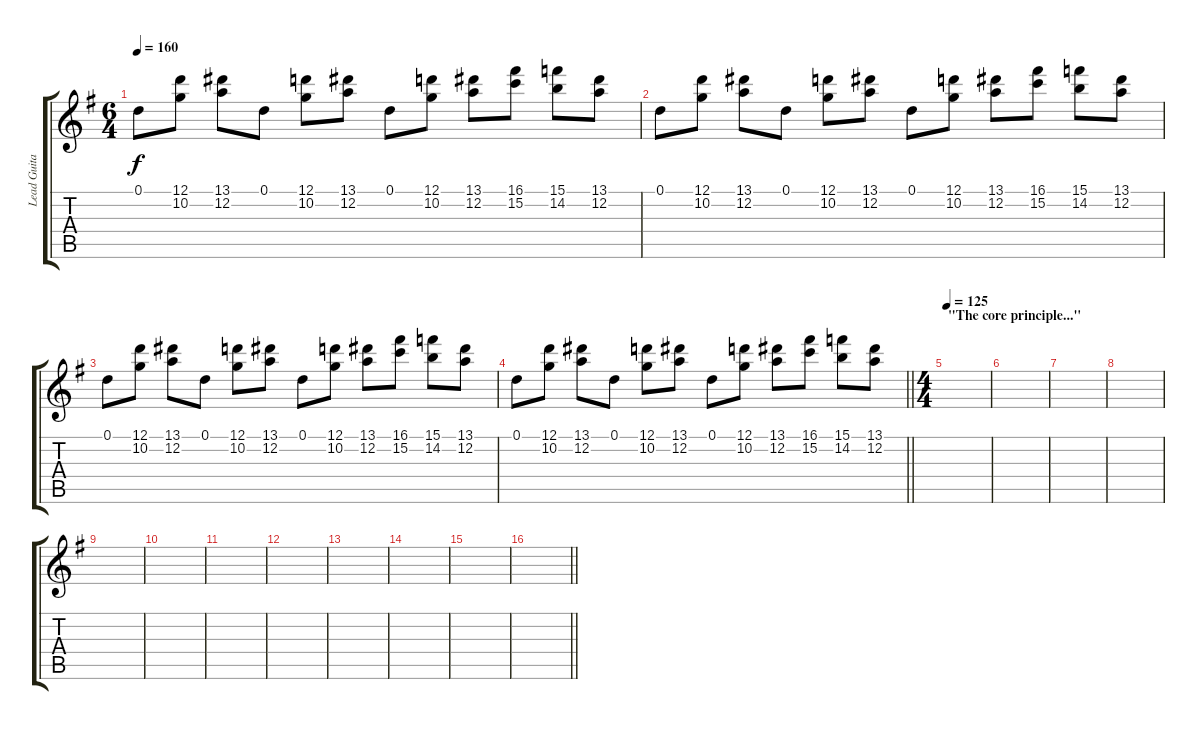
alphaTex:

\track ("Lead Guitars" "Lead Guita") {instrument distortionguitar}
\staff {score tabs}
\tuning (D4 A3 F3 C3 G2 D2) {hide}
\ts (6 4)
\tempo 160
\clef g2
\ks g
0.1.8{dy f} (12.1 10.2).8 (13.1 12.2).8 0.1.8 (12.1 10.2).8 (13.1 12.2).8 0.1.8 (12.1 10.2).8 (13.1 12.2).8 (16.1 15.2).8 (15.1 14.2).8 (13.1 12.2).8 |
0.1.8 (12.1 10.2).8 (13.1 12.2).8 0.1.8 (12.1 10.2).8 (13.1 12.2).8 0.1.8 (12.1 10.2).8 (13.1 12.2).8 (16.1 15.2).8 (15.1 14.2).8 (13.1 12.2).8 |
0.1.8 (12.1 10.2).8 (13.1 12.2).8 0.1.8 (12.1 10.2).8 (13.1 12.2).8 0.1.8 (12.1 10.2).8 (13.1 12.2).8 (16.1 15.2).8 (15.1 14.2).8 (13.1 12.2).8 |
\barLineRight lightlight
0.1.8 (12.1 10.2).8 (13.1 12.2).8 0.1.8 (12.1 10.2).8 (13.1 12.2).8 0.1.8 (12.1 10.2).8 (13.1 12.2).8 (16.1 15.2).8 (15.1 14.2).8 (13.1 12.2).8 |
\ts (4 4)
\section ("" "\"The core principle...\"")
\tempo 125
|
|
|
|
|
|
|
|
|
|
|
\barLineRight lightlight
